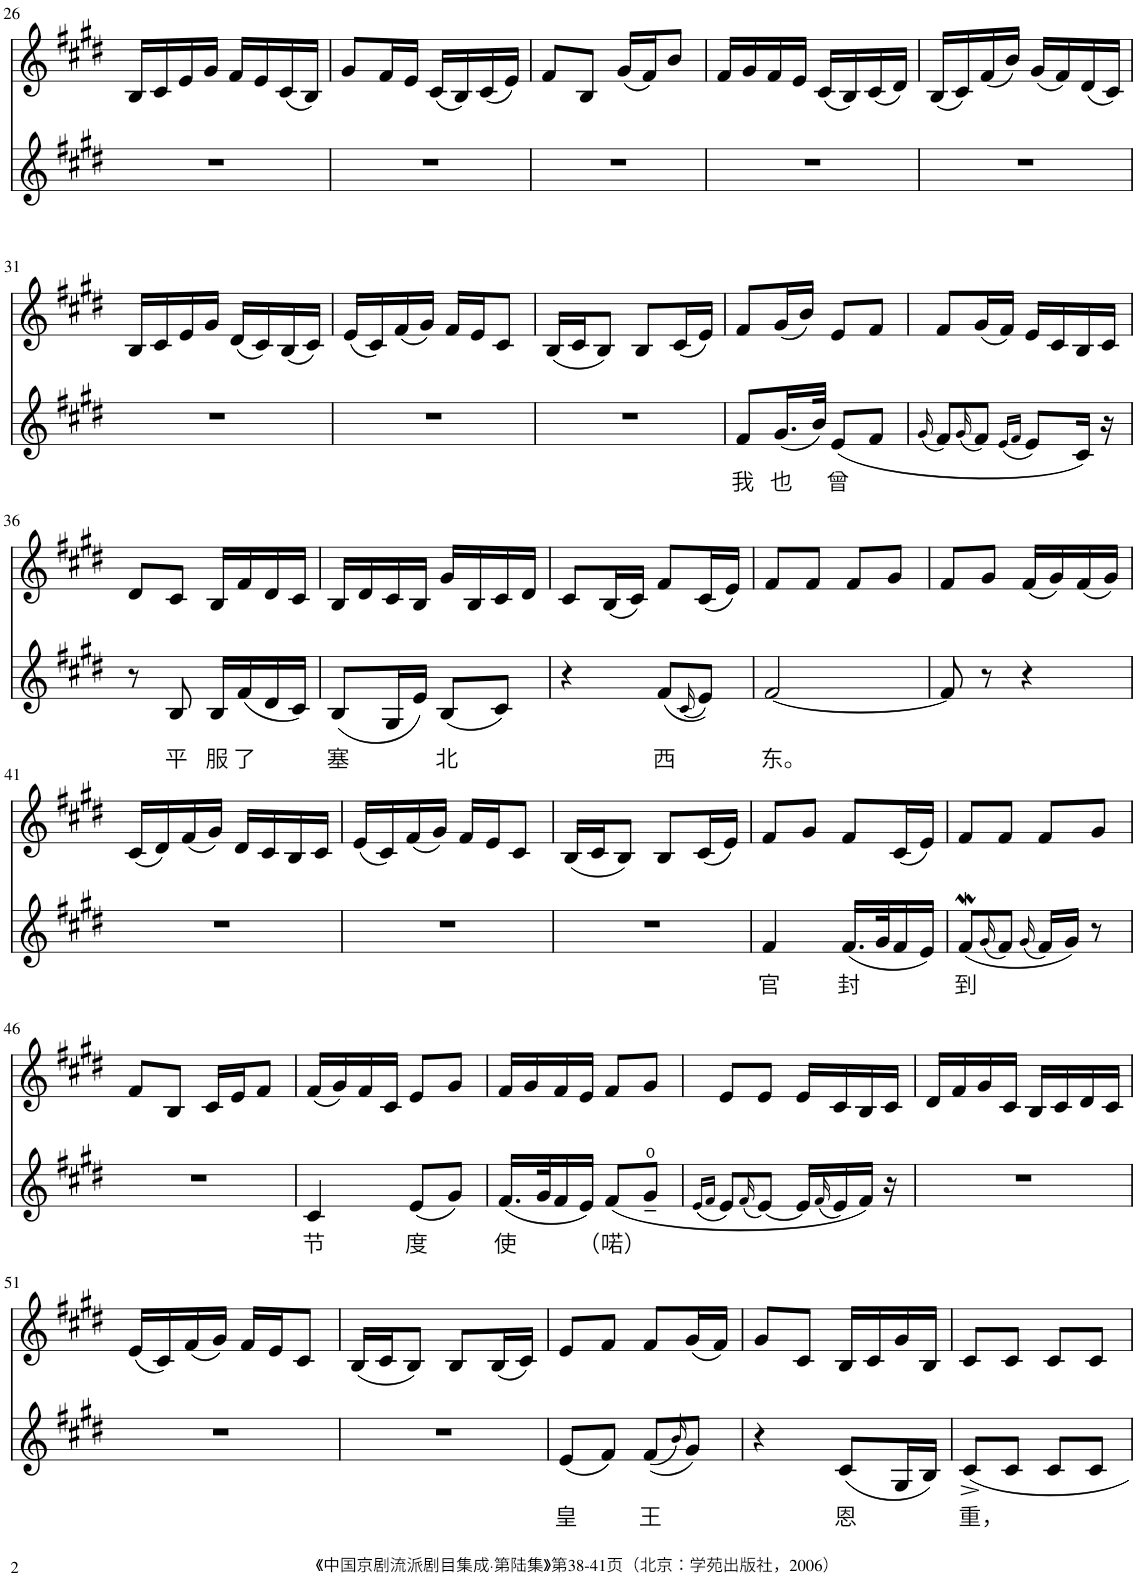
**kern	**text	**kern
*part2	*part2	*part1
*staff2	*staff2	*staff1
*I"Piano	*	*I"Piano
*I'Pno	*	*I'Pno
!!LO:PB:g=z
*clefG2	*	*clefG2
*k[f#c#g#d#]	*	*k[f#c#g#d#]
*M2/4	*	*M2/4
=26	=26	=26
2r	.	16B/LL
.	.	16c#/
.	.	16e/
.	.	16g#/JJ
.	.	16f#/LL
.	.	16e/
.	.	(16c#/
.	.	16B/JJ)
=27	=27	=27
2r	.	8g#/L
.	.	16f#/L
.	.	16e/JJ
.	.	(16c#/LL
.	.	16B/)
.	.	(16c#/
.	.	16e/JJ)
=28	=28	=28
2r	.	8f#/L
.	.	8B/J
.	.	(16g#/LL
.	.	16f#/J)
.	.	8b/J
=29	=29	=29
2r	.	16f#/LL
.	.	16g#/
.	.	16f#/
.	.	16e/JJ
.	.	(16c#/LL
.	.	16B/)
.	.	(16c#/
.	.	16d#/JJ)
=30	=30	=30
2r	.	(16B/LL
.	.	16c#/)
.	.	(16f#/
.	.	16b/JJ)
.	.	(16g#/LL
.	.	16f#/)
.	.	(16d#/
.	.	16c#/JJ)
!!LO:LB:g=z
=31	=31	=31
2r	.	16B/LL
.	.	16c#/
.	.	16e/
.	.	16g#/JJ
.	.	(16d#/LL
.	.	16c#/)
.	.	(16B/
.	.	16c#/JJ)
=32	=32	=32
2r	.	(16e/LL
.	.	16c#/)
.	.	(16f#/
.	.	16g#/JJ)
.	.	16f#/LL
.	.	16e/J
.	.	8c#/J
=33	=33	=33
2r	.	(16B/LL
.	.	16c#/J
.	.	8B/J)
.	.	8B/L
.	.	(16c#/L
.	.	16e/JJ)
=34	=34	=34
!	!LO:LY:b	!
8f#/L	我	8f#/L
!	!LO:LY:b	!
(16.g#/L	也	(16g#/L
.	.	16b/JJ)
32b/JJk)	.	.
!	!LO:LY:b	!
(8e/L	曾	8e/L
8f#/J	.	8f#/J
=35	=35	=35
(16qg#/	.	.
8f#/L)	.	8f#/L
(16qg#/	.	.
8f#/J)	.	(16g#/L
.	.	16f#/JJ)
(16qe/LL	.	.
16qf#/JJ	.	.
8e/L)	.	16e/LL
.	.	16c#/
16c#/Jk)	.	16B/
16r	.	16c#/JJ
!!LO:LB:g=z
=36	=36	=36
8r	.	8d#/L
!	!LO:LY:b	!
8B/	平	8c#/J
!	!LO:LY:b	!
16B/LL	服	16B/LL
!	!LO:LY:b	!
(16f#/	了	16f#/
16d#/	.	16d#/
16c#/JJ)	.	16c#/JJ
=37	=37	=37
!	!LO:LY:b	!
(8B/L	塞	16B/LL
.	.	16d#/
16G#/L	.	16c#/
16e/JJ)	.	16B/JJ
!	!LO:LY:b	!
(8B/L	北	16g#/LL
.	.	16B/
8c#/J)	.	16c#/
.	.	16d#/JJ
=38	=38	=38
4r	.	8c#/L
.	.	(16B/L
.	.	16c#/JJ)
!	!LO:LY:b	!
(8f#/L	西	8f#/L
(16qc#/	.	.
8e/J))	.	(16c#/L
.	.	16e/JJ)
=39	=39	=39
!	!LO:LY:b	!
[2f#/	东。	8f#/L
.	.	8f#/J
.	.	8f#/L
.	.	8g#/J
=40	=40	=40
8f#/]	.	8f#/L
8r	.	8g#/J
4r	.	(16f#/LL
.	.	16g#/)
.	.	(16f#/
.	.	16g#/JJ)
!!LO:LB:g=z
=41	=41	=41
2r	.	(16c#/LL
.	.	16d#/)
.	.	(16f#/
.	.	16g#/JJ)
.	.	16d#/LL
.	.	16c#/
.	.	16B/
.	.	16c#/JJ
=42	=42	=42
2r	.	(16e/LL
.	.	16c#/)
.	.	(16f#/
.	.	16g#/JJ)
.	.	16f#/LL
.	.	16e/J
.	.	8c#/J
=43	=43	=43
2r	.	(16B/LL
.	.	16c#/J
.	.	8B/J)
.	.	8B/L
.	.	(16c#/L
.	.	16e/JJ)
=44	=44	=44
!	!LO:LY:b	!
4f#/	官	8f#/L
.	.	8g#/J
!	!LO:LY:b	!
(16.f#/LL	封	8f#/L
32g#/K	.	.
16f#/	.	(16c#/L
16e/JJ)	.	16e/JJ)
=45	=45	=45
!	!LO:LY:b	!
(8f#W/L	到	8f#/L
(16qg#/	.	.
8f#/J)	.	8f#/J
(16qg#/	.	.
16f#/LL)	.	8f#/L
16g#/JJ)	.	.
8r	.	8g#/J
!!LO:LB:g=z
=46	=46	=46
2r	.	8f#/L
.	.	8B/J
.	.	16c#/LL
.	.	16e/J
.	.	8f#/J
=47	=47	=47
!	!LO:LY:b	!
4c#/	节	(16f#/LL
.	.	16g#/)
.	.	16f#/
.	.	16c#/JJ
!	!LO:LY:b	!
(8e/L	度	8e/L
8g#/J)	.	8g#/J
=48	=48	=48
!	!LO:LY:b	!
(16.f#/LL	使	16f#/LL
.	.	16g#/
32g#/K	.	.
16f#/	.	16f#/
16e/JJ)	.	16e/JJ
!	!LO:LY:b	!
(8f#/L	（喏）	8f#/L
8g#~/J	.	8g#/J
=49	=49	=49
(16qe/LL	.	.
16qf#/JJ	.	.
8e/L)	.	8e/L
(16qf#/	.	.
[8e/J)	.	8e/J
16e/LL]	.	16e/LL
(16qf#/	.	.
16e/)	.	16c#/
16f#/JJ)	.	16B/
16r	.	16c#/JJ
=50	=50	=50
2r	.	16d#/LL
.	.	16f#/
.	.	16g#/
.	.	16c#/JJ
.	.	16B/LL
.	.	16c#/
.	.	16d#/
.	.	16c#/JJ
!!LO:LB:g=z
=51	=51	=51
2r	.	(16e/LL
.	.	16c#/)
.	.	(16f#/
.	.	16g#/JJ)
.	.	16f#/LL
.	.	16e/J
.	.	8c#/J
=52	=52	=52
2r	.	(16B/LL
.	.	16c#/J
.	.	8B/J)
.	.	8B/L
.	.	(16B/L
.	.	16c#/JJ)
=53	=53	=53
!	!LO:LY:b	!
(8e/L	皇	8e/L
8f#/J)	.	8f#/J
!	!LO:LY:b	!
((8f#/L	王	8f#/L
16qb/)	.	.
8g#/J)	.	(16g#/L
.	.	16f#/JJ)
=54	=54	=54
4r	.	8g#/L
.	.	8c#/J
!	!LO:LY:b	!
(8c#/L	恩	16B/LL
.	.	16c#/
16G#/L	.	16g#/
16B/JJ)	.	16B/JJ
=55	=55	=55
!	!LO:LY:b	!
8c#^/L	重，	8c#/L
8c#/J	.	8c#/J
8c#/L	.	8c#/L
8c#/J	.	8c#/J
=	=	=
*-	*-	*-
